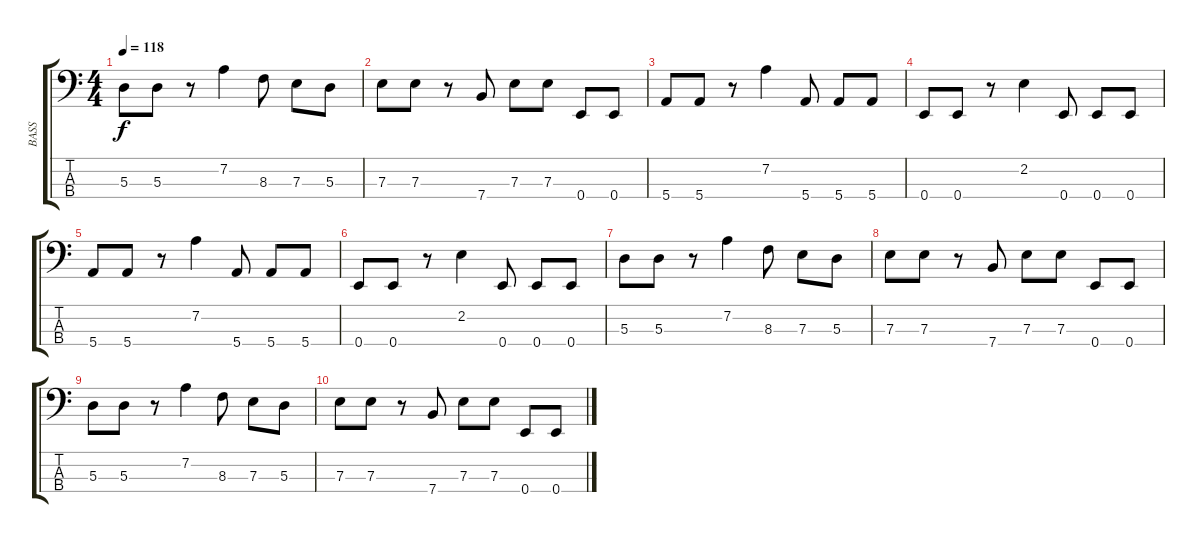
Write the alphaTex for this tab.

\track ("BASS" "BASS") {instrument electricbassfinger}
\staff {score tabs}
\tuning (G2 D2 A1 E1) {hide}
\ts (4 4)
\tempo 118
\clef f4
\ks c
5.3.8{dy f} 5.3.8 r.8 7.2.4 8.3.8 7.3.8 5.3.8 |
7.3.8 7.3.8 r.8 7.4.8 7.3.8 7.3.8 0.4.8 0.4.8 |
5.4.8 5.4.8 r.8 7.2.4 5.4.8 5.4.8 5.4.8 |
0.4.8 0.4.8 r.8 2.2.4 0.4.8 0.4.8 0.4.8 |
5.4.8 5.4.8 r.8 7.2.4 5.4.8 5.4.8 5.4.8 |
0.4.8 0.4.8 r.8 2.2.4 0.4.8 0.4.8 0.4.8 |
5.3.8 5.3.8 r.8 7.2.4 8.3.8 7.3.8 5.3.8 |
7.3.8 7.3.8 r.8 7.4.8 7.3.8 7.3.8 0.4.8 0.4.8 |
5.3.8 5.3.8 r.8 7.2.4 8.3.8 7.3.8 5.3.8 |
7.3.8 7.3.8 r.8 7.4.8 7.3.8 7.3.8 0.4.8 0.4.8
